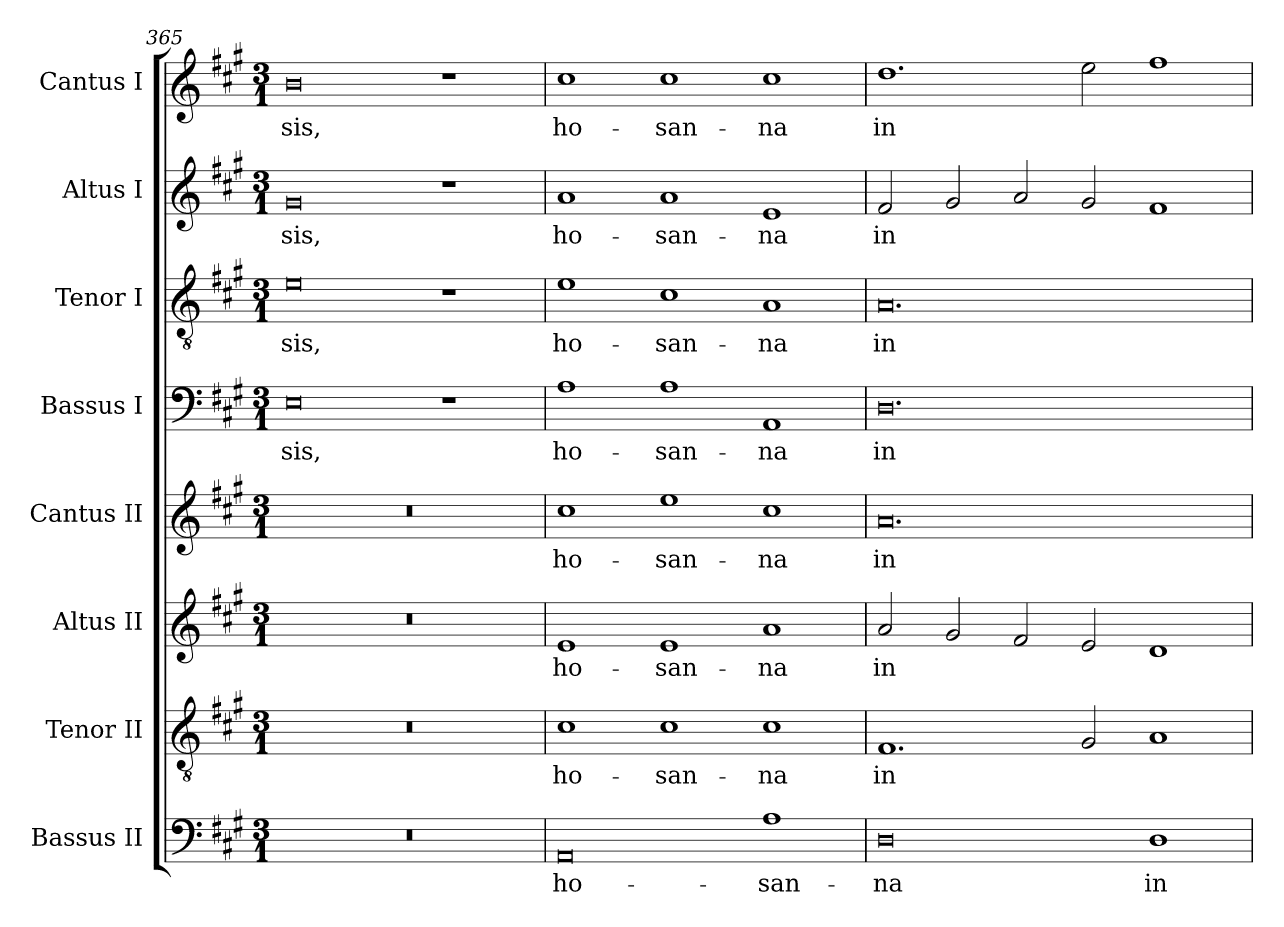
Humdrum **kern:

**kern	**text	**kern	**text	**kern	**text	**kern	**text	**kern	**text	**kern	**text	**kern	**text	**kern	**text
*part8	*part8	*part7	*part7	*part6	*part6	*part5	*part5	*part4	*part4	*part3	*part3	*part2	*part2	*part1	*part1
*staff8	*staff8	*staff7	*staff7	*staff6	*staff6	*staff5	*staff5	*staff4	*staff4	*staff3	*staff3	*staff2	*staff2	*staff1	*staff1
*I"Bassus II	*	*I"Tenor II	*	*I"Altus II	*	*I"Cantus II	*	*I"Bassus I	*	*I"Tenor I	*	*I"Altus I	*	*I"Cantus I	*
*I'B II	*	*I'T II	*	*I'A II	*	*I'C II	*	*I'B I	*	*I'T I	*	*I'A I	*	*I'C I	*
*clefF4	*	*clefGv2	*	*clefG2	*	*clefG2	*	*clefF4	*	*clefGv2	*	*clefG2	*	*clefG2	*
*k[f#c#g#]	*	*k[f#c#g#]	*	*k[f#c#g#]	*	*k[f#c#g#]	*	*k[f#c#g#]	*	*k[f#c#g#]	*	*k[f#c#g#]	*	*k[f#c#g#]	*
*A:	*	*A:	*	*A:	*	*A:	*	*A:	*	*A:	*	*A:	*	*A:	*
*M3/1	*	*M3/1	*	*M3/1	*	*M3/1	*	*M3/1	*	*M3/1	*	*M3/1	*	*M3/1	*
=365	=365	=365	=365	=365	=365	=365	=365	=365	=365	=365	=365	=365	=365	=365	=365
0.r	.	0.r	.	0.r	.	0.r	.	0E	-sis,	0e	-sis,	0g#	-sis,	0b	-sis,
.	.	.	.	.	.	.	.	1r	.	1r	.	1r	.	1r	.
=366	=366	=366	=366	=366	=366	=366	=366	=366	=366	=366	=366	=366	=366	=366	=366
0AA	ho-	1c#	ho-	1e	ho-	1cc#	ho-	1A	ho-	1e	ho-	1a	ho-	1cc#	ho-
.	.	1c#	-san-	1e	-san-	1ee	-san-	1A	-san-	1c#	-san-	1a	-san-	1cc#	-san-
1A	-san-	1c#	-na	1a	-na	1cc#	-na	1AA	-na	1A	-na	1e	-na	1cc#	-na
=367	=367	=367	=367	=367	=367	=367	=367	=367	=367	=367	=367	=367	=367	=367	=367
0D	-na	1.F#	in	2a/	in	0.a	in	0.D	in	0.A	in	2f#/	in	1.dd	in
.	.	.	.	2g#/	.	.	.	.	.	.	.	2g#/	.	.	.
.	.	.	.	2f#/	.	.	.	.	.	.	.	2a/	.	.	.
.	.	2G#/	.	2e/	.	.	.	.	.	.	.	2g#/	.	2ee\	.
1D	in	1A	.	1d	.	.	.	.	.	.	.	1f#	.	1ff#	.
=	=	=	=	=	=	=	=	=	=	=	=	=	=	=	=
*-	*-	*-	*-	*-	*-	*-	*-	*-	*-	*-	*-	*-	*-	*-	*-
